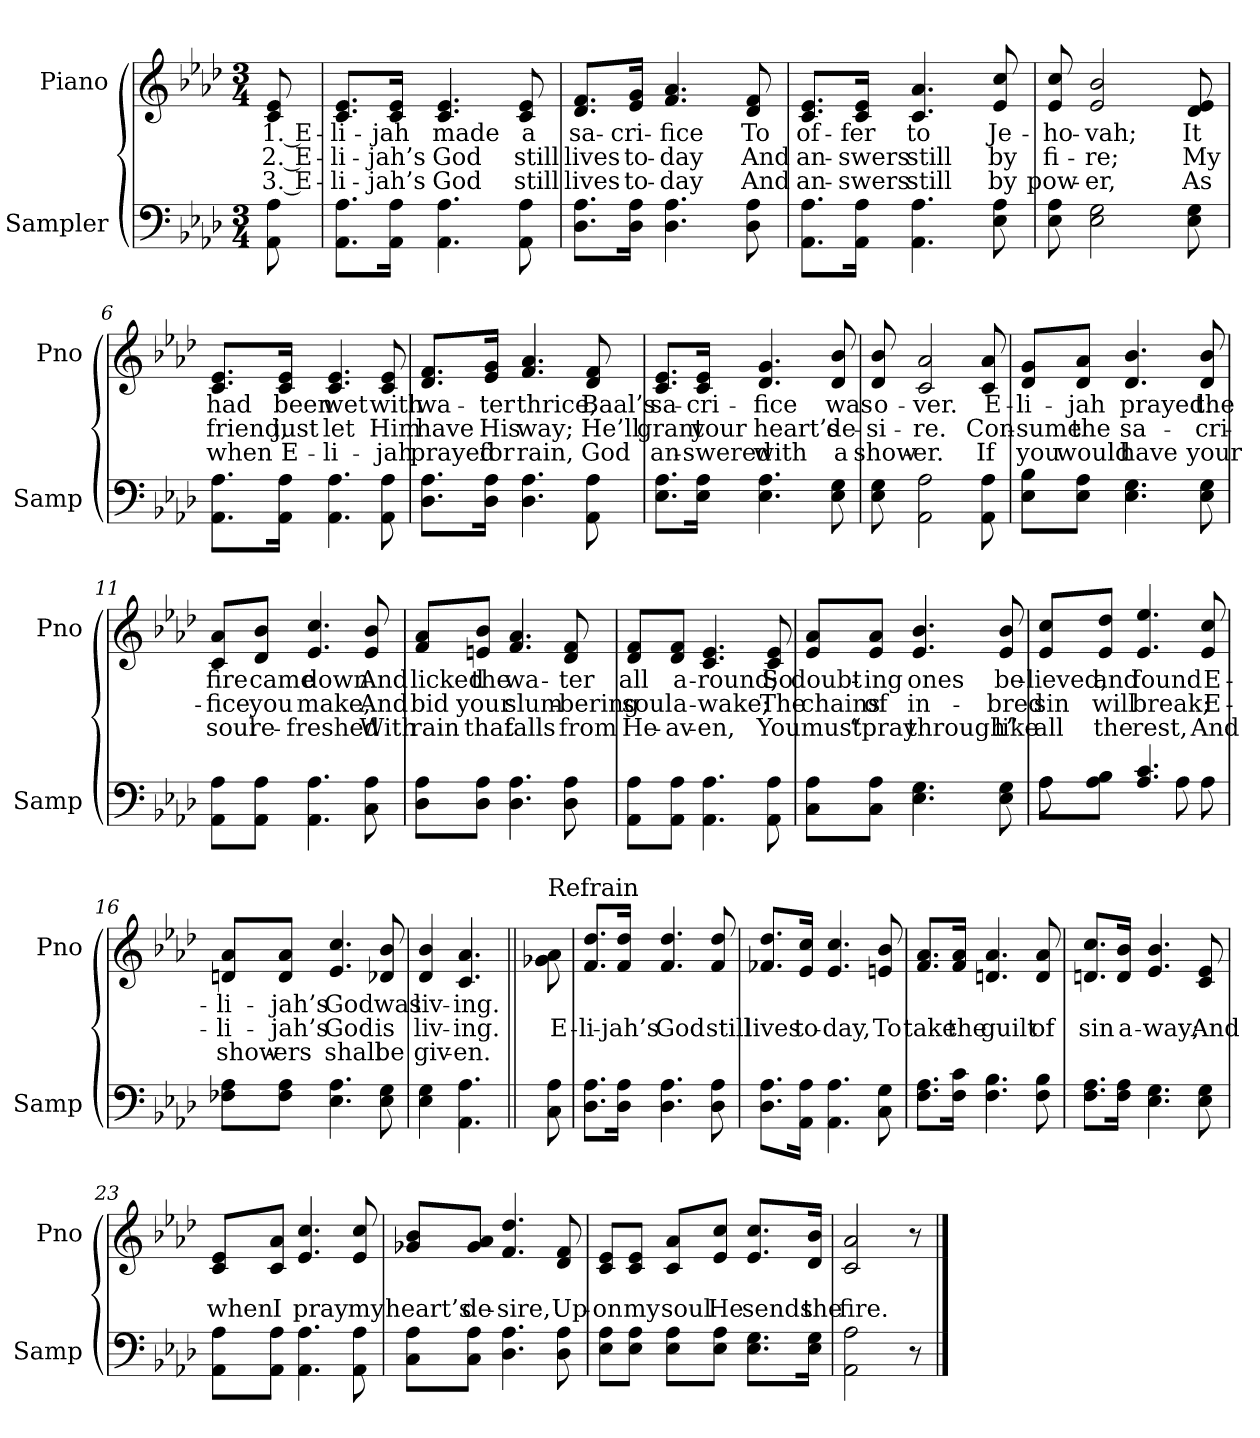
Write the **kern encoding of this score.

**kern	**kern	**text	**text	**text
*part2	*part1	*part1	*part1	*part1
*staff2	*staff1	*staff1	*staff1	*staff1
*I"Sampler	*I"Piano	*	*	*
*I'Samp	*I'Pno	*	*	*
*clefF4	*clefG2	*	*	*
*k[b-e-a-d-]	*k[b-e-a-d-]	*	*	*
*A-:	*A-:	*	*	*
*M3/4	*M3/4	*	*	*
=1	=1	=1	=1	=1
8AA- 8A-	8c 8e-	1. E-	2. E-	3. E-
=2	=2	=2	=2	=2
8.AA-\ 8.A-\L	8.c/ 8.e-/L	-li-	-li-	-li-
16AA-\ 16A-\Jk	16c/ 16e-/Jk	-jah	-jah’s	-jah’s
4.AA- 4.A-	4.c 4.e-	made	God	God
8AA- 8A-	8c 8e-	a	still	still
=3	=3	=3	=3	=3
8.D-\ 8.A-\L	8.d-/ 8.f/L	sa-	lives	lives
16D-\ 16A-\Jk	16e-/ 16g/Jk	-cri-	to-	to-
4.D- 4.A-	4.f 4.a-	-fice	-day	-day
8D- 8A-	8d- 8f	To	And	And
=4	=4	=4	=4	=4
8.AA-\ 8.A-\L	8.c/ 8.e-/L	of-	an-	an-
16AA-\ 16A-\Jk	16c/ 16e-/Jk	-fer	-swers	-swers
4.AA- 4.A-	4.c 4.a-	to	still	still
8E- 8A-	8e- 8cc	Je-	by	by
=5	=5	=5	=5	=5
8E- 8A-	8e- 8cc	-ho-	fi-	pow-
2E- 2G	2e- 2b-	-vah;	-re;	-er,
8E- 8G	8d- 8e-	It	My	As
=6	=6	=6	=6	=6
8.AA-\ 8.A-\L	8.c/ 8.e-/L	had	friend,	when
16AA-\ 16A-\Jk	16c/ 16e-/Jk	been	just	E-
4.AA- 4.A-	4.c 4.e-	wet	let	-li-
8AA- 8A-	8c 8e-	with	Him	-jah
=7	=7	=7	=7	=7
8.D-\ 8.A-\L	8.d-/ 8.f/L	wa-	have	prayed
16D-\ 16A-\Jk	16e-/ 16g/Jk	-ter	His	for
4.D- 4.A-	4.f 4.a-	thrice,	way;	rain,
8AA- 8A-	8d- 8f	Baal’s	He’ll	God
=8	=8	=8	=8	=8
8.E-\ 8.A-\L	8.c/ 8.e-/L	sa-	grant	an-
16E-\ 16A-\Jk	16c/ 16e-/Jk	-cri-	your	-swered
4.E- 4.A-	4.d- 4.g	-fice	heart’s	with
8E- 8G	8d- 8b-	was	de-	a
=9	=9	=9	=9	=9
8E- 8G	8d- 8b-	o-	-si-	show-
2AA- 2A-	2c 2a-	-ver.	-re.	-er.
8AA- 8A-	8c 8a-	E-	Con-	If
=10	=10	=10	=10	=10
8E-\ 8B-\L	8d-/ 8g/L	-li-	-sume	you
8E-\ 8A-\J	8d-/ 8a-/J	-jah	the	would
4.E- 4.G	4.d- 4.b-	prayed:	sa-	have
8E- 8G	8d- 8b-	the	-cri-	your
=11	=11	=11	=11	=11
8AA-\ 8A-\L	8c/ 8a-/L	fire	-fice	soul
8AA-\ 8A-\J	8d-/ 8b-/J	came	you	re-
4.AA- 4.A-	4.e- 4.cc	down	make,	-freshed
8C 8A-	8e- 8b-	And	And	With
=12	=12	=12	=12	=12
8D-\ 8A-\L	8f/ 8a-/L	licked	bid	rain
8D-\ 8A-\J	8en/ 8b-/J	the	your	that
4.D- 4.A-	4.f 4.a-	wa-	slum-	falls
8D- 8A-	8d- 8f	-ter	-bering	from
=13	=13	=13	=13	=13
8AA-\ 8A-\L	8d-/ 8f/L	all	soul	He-
8AA-\ 8A-\J	8d-/ 8f/J	a-	a-	-av-
4.AA- 4.A-	4.c 4.e-	-round;	-wake;	-en,
8AA- 8A-	8c 8e-	So	The	You
=14	=14	=14	=14	=14
8C\ 8A-\L	8e-/ 8a-/L	doubt-	chains	must
8C\ 8A-\J	8e-/ 8a-/J	-ing	of	“pray
4.E- 4.G	4.e- 4.b-	ones	in-	through”
8E- 8G	8e- 8b-	be-	-bred	like
=15	=15	=15	=15	=15
*^	*	*	*	*
8A-\L	8A-	8e-/ 8cc/L	-lieved,	sin	all
8A-\ 8B-\J	4.ryy	8e-/ 8dd-/J	and	will	the
4.A- 4.c	.	4.e- 4.ee-	found	break;	rest,
.	8A-	.	.	.	.
8A-\	8ryy	8e- 8cc	E-	E-	And
*v	*v	*	*	*	*
=16	=16	=16	=16	=16
8F-X\ 8A-\L	8dn/ 8a-/L	-li-	-li-	show-
8F-\ 8A-\J	8d/ 8a-/J	-jah’s	-jah’s	-ers
4.E- 4.A-	4.e- 4.cc	God	God	shall
8E- 8G	8d-X 8b-	was	is	be
=17	=17	=17	=17	=17
4E- 4G	4d- 4b-	liv-	liv-	giv-
4.AA- 4.A-	4.c 4.a-	-ing.	-ing.	-en.
=18||	=18||	=18||	=18||	=18||
!	!LO:TX:t=Refrain	!	!	!
8C 8A-	8g-X\ 8a-\	.	E-	.
=19	=19	=19	=19	=19
8.D-\ 8.A-\L	8.f/ 8.dd-/L	.	-li-	.
16D-\ 16A-\Jk	16f/ 16dd-/Jk	.	-jah’s	.
4.D- 4.A-	4.f 4.dd-	.	God	.
8D- 8A-	8f 8dd-	.	still	.
=20	=20	=20	=20	=20
8.D-\ 8.A-\L	8.f-X/ 8.dd-/L	.	lives	.
16AA-\ 16A-\Jk	16e-/ 16cc/Jk	.	to-	.
4.AA- 4.A-	4.e- 4.cc	.	-day,	.
8C 8G	8en 8b-	.	To	.
=21	=21	=21	=21	=21
8.F\ 8.A-\L	8.f/ 8.a-/L	.	take	.
16F\ 16c\Jk	16f/ 16a-/Jk	.	the	.
4.F 4.B-	4.dn 4.a-	.	guilt	.
8F 8B-	8d 8a-	.	of	.
=22	=22	=22	=22	=22
8.F\ 8.A-\L	8.dn/ 8.cc/L	.	sin	.
16F\ 16A-\Jk	16d/ 16b-/Jk	.	a-	.
4.E- 4.G	4.e- 4.b-	.	-way;	.
8E- 8G	8c 8e-	.	And	.
=23	=23	=23	=23	=23
8AA-\ 8A-\L	8c/ 8e-/L	.	when	.
8AA-\ 8A-\J	8c/ 8a-/J	.	I	.
4.AA- 4.A-	4.e- 4.cc	.	pray	.
8AA- 8A-	8e- 8cc	.	my	.
=24	=24	=24	=24	=24
8C\ 8A-\L	8g-X/ 8b-/L	.	heart’s	.
8C\ 8A-\J	8g-/ 8a-/J	.	de-	.
4.D- 4.A-	4.f 4.dd-	.	-sire,	.
8D- 8A-	8d- 8f	.	Up-	.
=25	=25	=25	=25	=25
8E-\ 8A-\L	8c/ 8e-/L	.	-on	.
8E-\ 8A-\J	8c/ 8e-/J	.	my	.
8E-\ 8A-\L	8c/ 8a-/L	.	soul	.
8E-\ 8A-\J	8e-/ 8cc/J	.	He	.
8.E-\ 8.G\L	8.e-/ 8.cc/L	.	sends	.
16E-\ 16G\Jk	16d-/ 16b-/Jk	.	the	.
=26	=26	=26	=26	=26
2AA- 2A-	2c 2a-	.	fire.	.
8r	8r	.	.	.
==	==	==	==	==
*-	*-	*-	*-	*-
